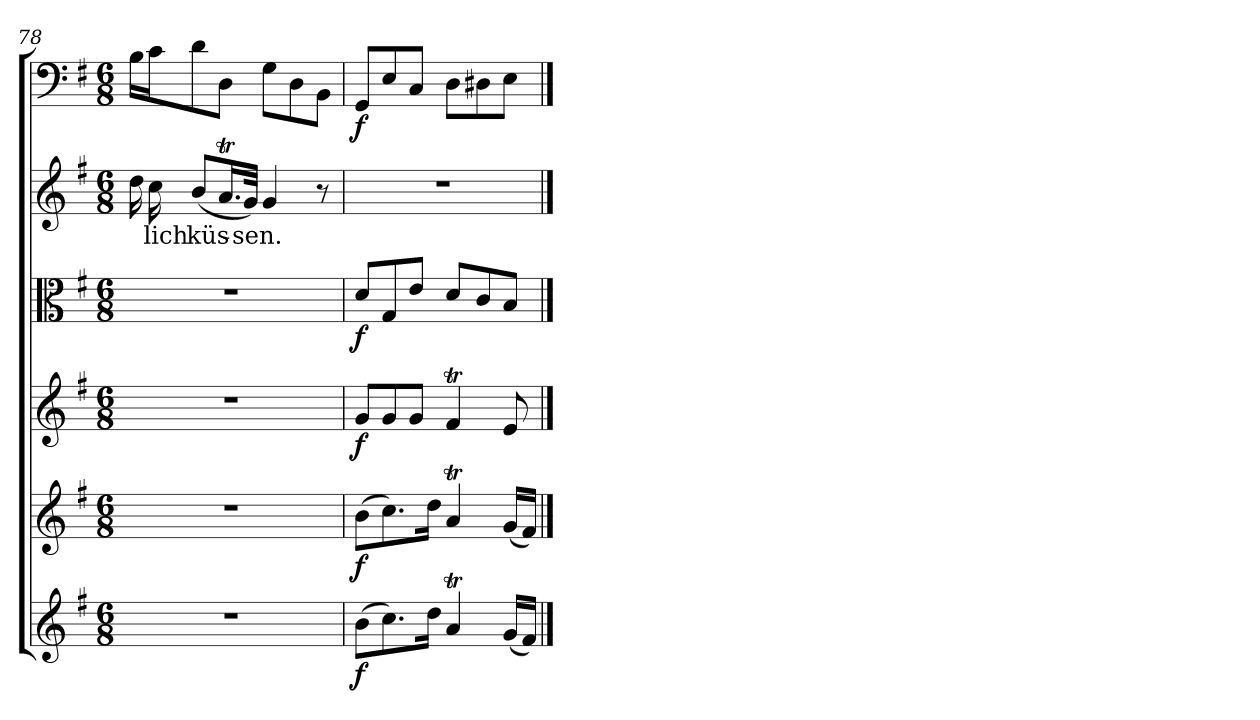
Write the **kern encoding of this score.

**kern	**dynam	**kern	**dynam	**kern	**dynam	**kern	**dynam	**kern	**text	**kern	**dynam
*part6	*part6	*part5	*part5	*part4	*part4	*part3	*part3	*part2	*part2	*part1	*part1
*staff6	*staff6	*staff5	*staff5	*staff4	*staff4	*staff3	*staff3	*staff2	*staff2	*staff1	*staff1
*clefG2	*	*clefG2	*	*clefG2	*	*clefC3	*	*clefG2	*	*clefF4	*
*k[f#]	*	*k[f#]	*	*k[f#]	*	*k[f#]	*	*k[f#]	*	*k[f#]	*
*G:	*	*G:	*	*G:	*	*G:	*	*G:	*	*G:	*
*M6/8	*	*M6/8	*	*M6/8	*	*M6/8	*	*M6/8	*	*M6/8	*
=78	=78	=78	=78	=78	=78	=78	=78	=78	=78	=78	=78
2.r	.	2.r	.	2.r	.	2.r	.	16dd\	.	16B\LL	.
.	.	.	.	.	.	.	.	16cc\	-lich	16c\J	.
.	.	.	.	.	.	.	.	(8b/L	küs-	8d\	.
.	.	.	.	.	.	.	.	16.aT/L	.	8D\J	.
.	.	.	.	.	.	.	.	32g/JJk)	-sen.	.	.
.	.	.	.	.	.	.	.	4g/	.	8G\L	.
.	.	.	.	.	.	.	.	.	.	8D\	.
.	.	.	.	.	.	.	.	8r	.	8BB\J	.
=79	=79	=79	=79	=79	=79	=79	=79	=79	=79	=79	=79
(8b\L	f	(8b\L	f	8g/L	f	8d/L	f	2.r	.	8GG/L	f
8.cc\)	.	8.cc\)	.	8g/	.	8G/	.	.	.	8E/	.
.	.	.	.	8g/J	.	8e/J	.	.	.	8C/J	.
16dd\Jk	.	16dd\Jk	.	.	.	.	.	.	.	.	.
4aT/	.	4aT/	.	4f#t/	.	8d/L	.	.	.	8D\L	.
.	.	.	.	.	.	8c/	.	.	.	8D#X\	.
(16g/LL	.	(16g/LL	.	8e/	.	8B/J	.	.	.	8E\J	.
16f#/JJ)	.	16f#/JJ)	.	.	.	.	.	.	.	.	.
==	==	==	==	==	==	==	==	==	==	==	==
*-	*-	*-	*-	*-	*-	*-	*-	*-	*-	*-	*-
